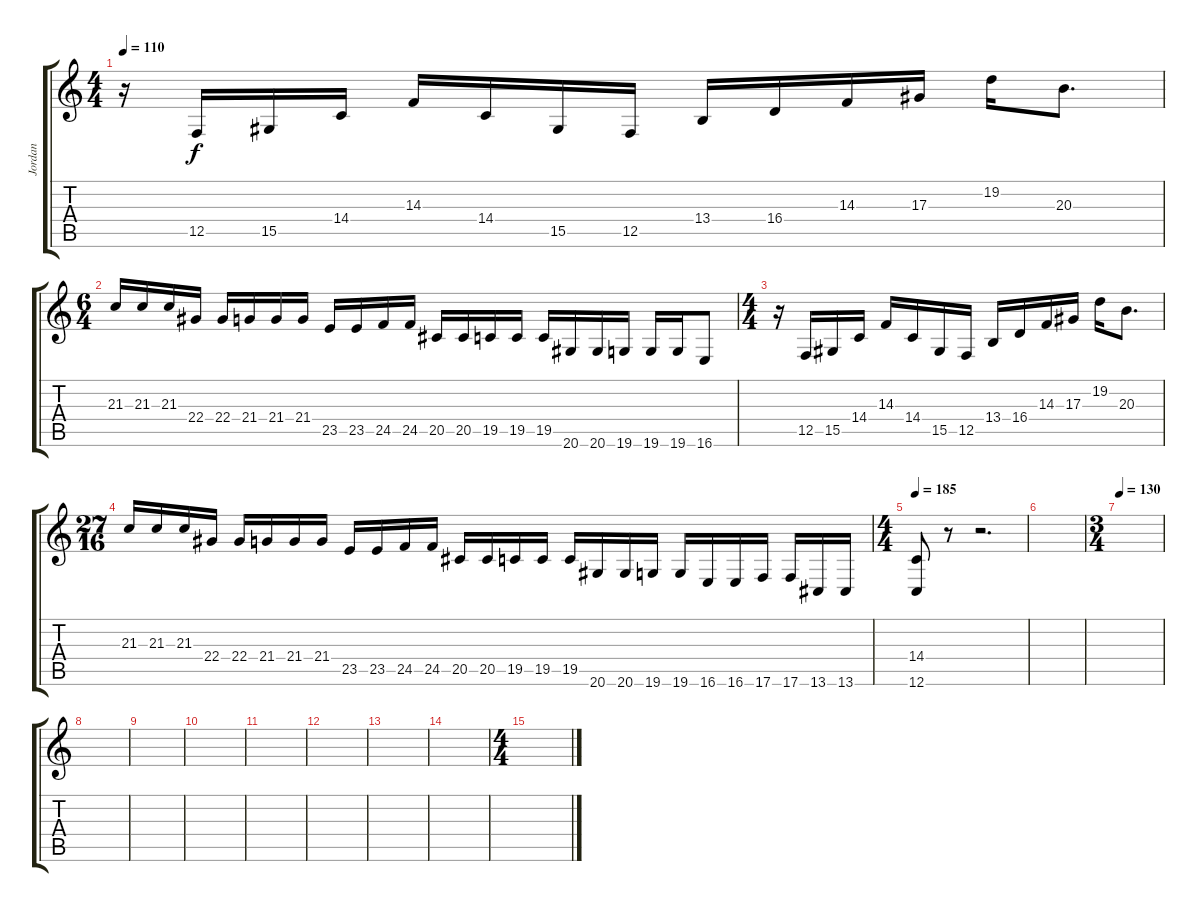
\track ("Jordan" "Jordan") {instrument stringensemble1}
\staff {score tabs}
\tuning (C4 G3 Eb3 Bb2 F2 C2) {hide}
\ts (4 4)
\tempo 110
\clef g2
\ks c
r.16{dy f} 12.5.16 15.5.16 14.4.16 14.3.16 14.4.16 15.5.16 12.5.16 13.4.16 16.4.16 14.3.16 17.3.16 19.2.16 20.3.8{d} |
\ts (6 4)
21.3.16 21.3.16 21.3.16 22.4.16 22.4.16 21.4.16 21.4.16 21.4.16 23.5.16 23.5.16 24.5.16 24.5.16 20.5.16 20.5.16 19.5.16 19.5.16 19.5.16 20.6.16 20.6.16 19.6.16 19.6.16 19.6.16 16.6.8 |
\ts (4 4)
r.16 12.5.16 15.5.16 14.4.16 14.3.16 14.4.16 15.5.16 12.5.16 13.4.16 16.4.16 14.3.16 17.3.16 19.2.16 20.3.8{d} |
\ts (27 16)
21.3.16 21.3.16 21.3.16 22.4.16 22.4.16 21.4.16 21.4.16 21.4.16 23.5.16 23.5.16 24.5.16 24.5.16 20.5.16 20.5.16 19.5.16 19.5.16 19.5.16 20.6.16 20.6.16 19.6.16 19.6.16 16.6.16 16.6.16 17.6.16 17.6.16 13.6.16 13.6.16 |
\ts (4 4)
\tempo 185
(14.4 12.6).8 r.8 r.2{d} |
|
\ts (3 4)
\tempo 130
|
|
|
|
|
|
|
|
\ts (4 4)
